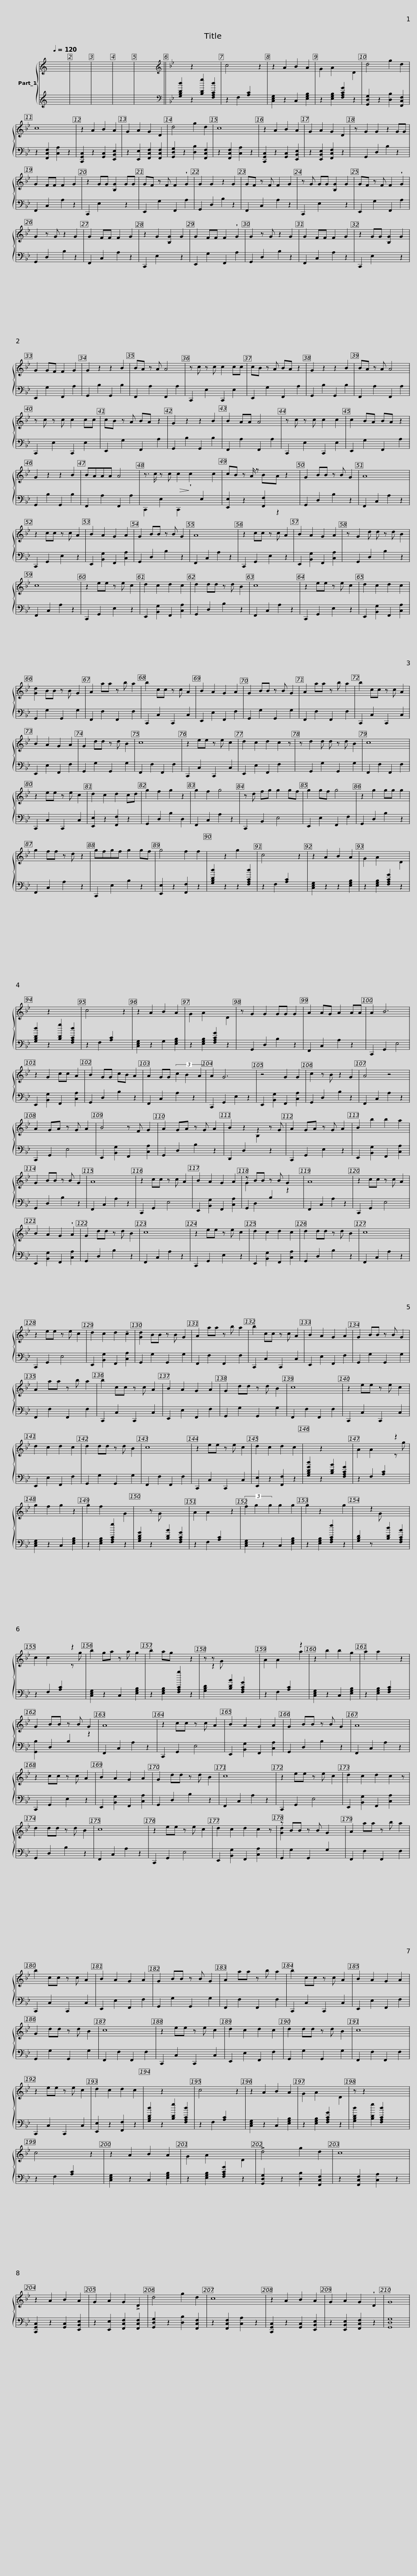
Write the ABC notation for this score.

X:1
%%score { ( 1 3 ) | ( 2 4 ) }
L:1/8
Q:1/4=120
M:none
I:linebreak $
K:C
V:1 treble
V:3 treble
V:2 treble
V:4 treble
V:1
 x8 | x8 | x8 | x8 | x8 ||$ %5
[K:Bb][K:treble][I:staff +1] [G,B,Dd]2[I:staff -1] z2[I:staff +1] [B,Dg]2 [F,A,Cd]2 |[I:staff -1] c4[I:staff +1] [A,C]2[I:staff -1] z2 | z2 A2 B2 A2 | G2 A2[I:staff +1] [F,A,CG]2[I:staff -1] D2 | d4 g2 d2 | %10
 c8 |$ z2 A2 B2 A2 | G2 A2 G2 D2 | d4 g2 d2 | c8 | %15
 z2 A2 B2 A2 | G2 A2 G2 D2 |$ z G2 G2 z2 GG | G2 FF F2 G2 | z2 GG [B,G]2 GG | %20
 GF z F F2 !wedge!G2 | G2 G2 z2 G2 |$ GF z F F2 G2 | z G GG [B,G]2 G2 | GF z F F2 !wedge!G2 | %25
 G2 z G z2 G2 | G2 FF F2 G2 |$ z2 G2 [B,G]2 G2 | G2 FF F2 !wedge!G2 | G2 z G z2 G2 | %30
 G2 FF F2 G2 | z2 GG [B,G]2 G2 |$ G2 GF F2 G2 | G2 z2 z2 B2 | BA z A A4 | %35
 z c z c c2 cc | cB z A BA z2 |$ G2 z2 z2 B2 | BA z A A4 | z c z c c2 cc | %40
 cB z A BA z2 | G2 z2 z2 B2 |$ B2 AA A4 | z c z c c2 c2 | c2 BA BA z2 | %45
 G2 z2 z2 B2 | BAAA A4 |$ z3/2 c/ z c!>(! c2!>)! !wedge!c2[I:staff +1] E,2[I:staff -1] c2 | cB z A/ z x7/2 | G2 BB z B G2 | %50
 A8 |$ z2 cc z c A2 | B2 A2 G2 A2 | G2 BB z B G2 | A8 | %55
 z2 cc z c A2 |$ B2 A2 G2 A2 | z G2 d d z d B2 | c8 | z2 ee z e c2 | %60
 d2 c2 d2 c2 |$ d2 dd z d B2 | c8 | z2 ee z e c2 | d2 c2 d2 c2 | %65
 [Gd]2 BB z B G2 |$ A2 aa z b a2 | b2 cc z c A2 | B2 A2 G2 A2 | G2 BB z B G2 | %70
 A2 aa z b a2 |$ b2 cc z c A2 | B2 A2 G2 A2 | G2 dd z d B2 | c8 | %75
 z2 ee z e c2 |$ d2 c2 d2 c2 z | z d2 d d z d B2 | c8 | z2 ee z e c2 | %80
 d2 c2 d2 cd |$ g2 f2 g2 z2 | g2 f2 g4 | z d fg g2 gf | g2 gf g4 | %85
 z2 g2 gg g2 |$ g2 ff z d z2 | gfgf g2 gf | g4 f2 f2 |[I:staff +1] [G,B,Dd]2[I:staff -1] z2 g2[I:staff +1] [F,A,Cd]2 | %90
[I:staff -1] c4[I:staff +1] [A,C]2[I:staff -1] z2 | z2 A2 B2 A2 |$ G2 A2[I:staff +1] [F,A,CG]2[I:staff -1] D2 |[I:staff +1] [G,B,Dd]2[I:staff -1] z2[I:staff +1] [B,Dg]2 [F,A,Cd]2 |[I:staff -1] c4[I:staff +1] [A,C]2[I:staff -1] z2 | %95
 z2 A2 B2 A2 | G2 A2[I:staff +1] [F,A,CG]2[I:staff -1] D2 | z G2 G2 GG G2 |$ A2 AG A2 AA | A2 B6 | %100
 z2 G2 cc A2 | B2 GG cB A2 | A2 GG (3c2 B2 A2 |$ A2 G6 | z4 G2 G2 | %105
 c2 z B z2 G2 | A4 z4 | A2 GA z G A2 |$ B4 z F G2 | A2 GA z G A2 | %110
 B2 z2 z2 z G | A2 GA z G A2 | B2 b2 b2 a2 |$ G2 BB z B G2 | A8 | %115
 z2 cc z c A2 | B2 A2 G2 A2 | z BB z B G2 x |$ A8 | z2 cc z c A2 | %120
 B2 A2 G2 !wedge!A2 | G2 dd z d B2 | c8 |$ z2 ee z e c2 | d2 c2 d2 c2 | %125
 d2 dd z d B2 | c8 | z2 ee z e c2 |$ d2 c2 d2 !tenuto!c2 | [Gd]2 BB z B G2 | %130
 A2 aa z b a2 | b2 cc z c A2 | B2 A2 G2 A2 |$ G2 BB z B G2 | A2 aa z b a2 | %135
 b2 cc z c A2 | B2 A2 G2 A2 | G2 dd z d B2 |$ c8 | z2 ee z e c2 | %140
 d2 c2 d2 c2 | d2 dd z d B2 | c8 |$ z2 ee z e c2 | d2 c2 d2 c2 | %145
[I:staff +1] [G,B,DGd]2[I:staff -1] z2[I:staff +1] [B,DB]2 [F,A,CG]2 |[I:staff -1] A2 A2[I:staff +1] [A,C]2[I:staff -1] z2 | g2 f2 g2 z2 | g2 f2[I:staff +1] [F,A,Cg]2[I:staff -1] G2 |$[I:staff +1] [G,B,DG]2[I:staff -1] z G[I:staff +1] [B,DB]2 [F,A,CG]2 | %150
[I:staff -1] A2 A2[I:staff +1] [A,C]2[I:staff -1] z2 | (3f2 g2 g2 g2 g2 | g2 z2[I:staff +1] [F,A,Cf]2[I:staff -1] g2 |[I:staff +1] [G,B,D]2[I:staff -1] z2[I:staff +1] [B,Dd]2 [F,A,CB]2 |$[I:staff -1] c2 c2[I:staff +1] [A,C]2[I:staff -1] z2 | %155
 b2 ga z a g2 | b2 ag[I:staff +1] [F,A,Cb]2[I:staff -1] z2 | z z G[I:staff +1] [B,DB]2 [F,A,CG]2[I:staff -1] x | A2 A2[I:staff +1] [A,C]2[I:staff -1] z2 |$ z2 b2 b2 g2 | %160
 a2 a2[I:staff +1] [F,A,C]2[I:staff -1] z2 | G2 BB z B G2 | A8 | z2 cc z c A2 |$ B2 A2 G2 A2 | %165
 G2 BB z B G2 | A8 | z2 cc z c A2 | B2 A2 G2 A2 |$ G2 dd z d B2 | %170
 c8 | z2 ee z e c2 | d2 c2 d2 c2 z | d2 dd z d B2 |$ c8 | %175
 z2 ee z e c2 | d2 c2 d2 c2 z | z BB z B G2 x | A2 aa z b a2 |$ b2 cc z c A2 | %180
 B2 A2 G2 A2 | G2 BB z B G2 | A2 aa z b a2 | b2 cc z c A2 |$ B2 A2 G2 A2 | %185
 G2 dd z d B2 | c8 | z2 ee z e c2 | d2 c2 d2 c2 |$ d2 dd z d B2 | %190
 c8 | z2 ee z e c2 | d2 c2 d2 c2 |[I:staff +1] [G,B,Dd]2[I:staff -1] z2[I:staff +1] [B,Dg]2 [F,A,Cd]2 |[I:staff -1] c4[I:staff +1] [A,C]2[I:staff -1] z2 |$ %195
 z2 A2 B2 A2 | G2 A2[I:staff +1] [F,A,CG]2[I:staff -1] D2 | z z2[I:staff +1] [F,A,Cd]2[I:staff -1] x3 | c4[I:staff +1] [A,C]2[I:staff -1] z2 | z2 A2 B2 A2 | %200
 G2 A2[I:staff +1] [F,A,CG]2[I:staff -1] D2 |$ !>!d4 g2 d2 | c8 | z2 A2 B2 A2 | G2 A2 G2 !>!D2 | %205
 d4 g2 d2 | c8 |$ z2 A2 B2 A2 | G2 A2 G2 !wedge!D2 | G8 | %210
V:2
 x8 | x8 | x8 | x8 | x8 ||$ %5
[K:Bb][K:bass] x2 z2 x4 | z2 F,2 x4 | [C,E,G,]2 z2 C,2 [E,G,B,]2 | z2 [E,G,B,]2 x2 z2 | [G,,D,G,]2 z2 [D,B,]2 [F,,C,F,]2 | %10
 z2 [F,,C,F,]2 [C,A,]2 z2 |$ [C,,G,,C,]2 z2 [G,,C,]2 [E,,B,,E,]2 | z2 [E,,E,]2 [F,,C,F,]2 [F,,C,F,]2 | [G,,D,G,]2 z2 [D,B,]2 [F,,C,F,]2 | z2 [F,,C,F,]2 [C,A,]2 z2 | %15
 [C,,G,,C,]2 z2 [G,,C,]2 [E,,B,,E,]2 | z2 [E,,B,,E,]2 [F,,C,F,]2 z2 |$ x G,,2 D,2 B,2 z2 | F,,2 C,2 A,2 z2 | C,,2 E,2 x2 z2 | %20
 E,,2 G,2 F,,2 A,2 | G,,2 D,2 B,2 z2 |$ F,,2 C,2 A,2 z2 | C,,2 E,2 x2 z2 | E,,2 G,2 F,,2 A,2 | %25
 G,,2 D,2 B,2 z2 | F,,2 C,2 A,2 z2 |$ C,,2 E,2 x2 z2 | E,,2 G,2 F,,2 A,2 | G,,2 D,2 B,2 z2 | %30
 F,,2 C,2 A,2 z2 | C,,2 E,2 x2 z2 |$ E,,2 G,2 F,,2 A,2 | G,,2 B,2 G,,2 B,2 | F,,2 A,2 F,,2 A,2 | %35
 C,,2 E,2 C,,2 E,2 | E,,2 G,2 F,,2 A,2 |$ G,,2 B,2 G,,2 B,2 | F,,2 A,2 F,,2 A,2 | C,,2 E,2 C,,2 E,2 | %40
 E,,2 G,2 F,,2 A,2 | G,,2 B,2 G,,2 B,2 |$ F,,2 A,2 F,,2 A,2 | C,,2 E,2 C,,2 E,2 | E,,2 G,2 F,,2 A,2 | %45
 G,,2 B,2 G,,2 B,2 | F,,2 A,2 F,,2 A,2 |$ C,,2 E,2 C,,2 x6 | [E,,E,]2 z2 [F,,F,]2 x2 | G,,2 D,2 B,2 z2 | %50
 F,,2 C,2 A,2 z2 |$ C,,2 G,,2 E,2 z2 | E,,2 [B,,G,]2 F,,2 [C,A,]2 | G,,2 D,2 B,2 z2 | F,,2 C,2 A,2 z2 | %55
 C,,2 G,,2 E,2 z2 |$ E,,2 [B,,G,]2 F,,2 [C,A,]2 | x G,,2 D,2 B,2 z2 | F,,2 C,2 A,2 z2 | C,,2 G,,2 E,2 z2 | %60
 E,,2 [B,,G,]2 F,,2 [C,A,]2 |$ G,,2 D,2 B,2 z2 | F,,2 C,2 A,2 z2 | C,,2 G,,2 E,2 z2 | E,,2 [B,,G,]2 F,,2 [C,A,]2 | %65
 G,,2 G,2 G,,2 G,2 |$ F,,2 F,2 F,,2 F,2 | C,,2 C,2 C,,2 C,2 | E,,2 E,2 F,,2 F,2 | G,,2 G,2 G,,2 G,2 | %70
 F,,2 F,2 F,,2 F,2 |$ C,,2 C,2 C,,2 C,2 | E,,2 E,2 F,,2 F,2 | G,,2 G,2 G,,2 G,2 | F,,2 F,2 F,,2 F,2 | %75
 C,,2 C,2 C,,2 C,2 |$ E,,2 E,2 F,,2 F,2 x | x G,,2 G,2 G,,2 G,2 | F,,2 F,2 F,,2 F,2 | C,,2 C,2 C,,2 C,2 | %80
 [E,,E,]2 z2 [F,,F,]2 z2 |$ G,,2 D,2 B,2 D,2 | F,,2 C,2 A,2 z2 | C,,2 B,,2 E,4 | E,,2 E,2 F,,2 F,2 | %85
 G,,2 D,2 B,2 z2 |$ F,,2 C,2 A,2 z2 | C,,2 E,2 B,2 z2 | [E,,E,]2 z2 [F,,F,]2 z2 | x2 z2 z2 x2 | %90
 z2 F,2 x4 | [C,E,G,]2 z2 z2 [E,G,B,]2 |$ z2 [E,G,B,]2 x2 z2 | x2 z2 x4 | z2 F,2 x4 | %95
 [C,E,G,]2 z2 G,2 [E,G,B,]2 | z2 [E,G,B,]2 x2 z2 | x G,,2 D,2 B,2 z2 |$ F,,2 C,2 A,2 z2 | C,,2 G,,2 E,4 | %100
 E,,2 [B,,G,]2 F,,2 [C,A,]2 | G,,2 D,2 B,2 z2 | F,,2 C,2 A,2 z2 |$ C,,2 G,,2 E,2 z2 | E,,2 [B,,G,]2 F,,2 [C,A,]2 | %105
 G,,2 D,2 B,2 z2 | F,,2 C,2 A,2 z2 | C,,2 G,,2 E,4 |$ E,,2 [B,,G,]2 F,,2 [C,A,]2 | G,,2 D,2 B,2 z2 | %110
 D,,2 D,2 x2 z2 | C,,2 G,,2 E,2 z2 | E,,2 [B,,G,]2 F,,2 [C,A,]2 |$ G,,2 D,2 B,2 z2 | F,,2 C,2 A,2 z2 | %115
 C,,2 G,,2 E,4 | E,,2 [B,,G,]2 F,,2 [C,A,]2 |[I:staff -1] G2[I:staff +1] x6 |$ F,,2 C,2 A,2 z2 | C,,2 G,,2 E,4 | %120
 E,,2 [B,,G,]2 F,,2 [C,A,]2 | G,,2 D,2 B,2 z2 | F,,2 C,2 A,2 z2 |$ C,,2 G,,2 E,2 z2 | E,,2 [B,,G,]2 F,,2 [C,A,]2 | %125
 G,,2 D,2 B,2 z2 | F,,2 C,2 A,2 z2 | C,,2 G,,2 E,4 |$ E,,2 [B,,G,]2 F,,2 [C,A,]2 | G,,2 G,2 G,,2 G,2 | %130
 F,,2 F,2 F,,2 F,2 | C,,2 C,2 C,,2 C,2 | E,,2 E,2 F,,2 F,2 |$ G,,2 G,2 G,,2 G,2 | F,,2 F,2 F,,2 F,2 | %135
 C,,2 C,2 C,,2 C,2 | E,,2 E,2 F,,2 F,2 | G,,2 G,2 G,,2 G,2 |$ F,,2 F,2 F,,2 F,2 | C,,2 C,2 C,,2 C,2 | %140
 E,,2 E,2 F,,2 F,2 | G,,2 G,2 G,,2 G,2 | F,,2 F,2 F,,2 F,2 |$ C,,2 C,2 C,,2 C,2 | [E,,E,]2 z2 [F,,F,]2 z2 | %145
 x2 z2 x4 | z2 F,2 x3[I:staff -1] g |[I:staff +1] [C,E,G,]2 z2 C,2 [E,G,B,]2 | z2 [E,G,B,]2 x2 z2 |$ x2 z2 x4 | %150
 z2 F,2 x4 | [C,E,G,]2 z2 C,2 [E,G,B,]2 | z2 [E,G,B,]2 x2 z2 | x2 z[I:staff -1] G[I:staff +1] x4 |$ z2 F,2 x3[I:staff -1] g | %155
[I:staff +1] [C,E,G,]2 z2 C,2 [E,G,B,]2 | z2 [E,G,B,]2 x2 z2 | [G,B,D]2 x6 | z2 F,2 x4 |$ [C,E,G,]2 z2 C,2 [E,G,B,]2 | %160
 z2 [E,G,B,]2 x4 | [G,,B,]2 x6 | F,,2 C,2 A,2 z2 | C,,2 G,,2 E,4 |$ E,,2 [B,,G,]2 F,,2 [C,A,]2 | %165
 G,,2 D,2 B,2 z2 | F,,2 C,2 A,2 z2 | C,,2 G,,2 E,2 z2 | E,,2 [B,,G,]2 F,,2 [C,A,]2 |$ G,,2 D,2 B,2 z2 | %170
 F,,2 C,2 A,2 z2 | C,,2 G,,2 E,4 | E,,2 [B,,G,]2 F,,2 [C,A,]2 x | G,,2 D,2 B,2 z2 |$ F,,2 C,2 A,2 z2 | %175
 C,,2 G,,2 E,4 | E,,2 [B,,G,]2 F,,2 [C,A,]2 x |[I:staff -1] [Gd]2[I:staff +1] x6 | F,,2 F,2 F,,2 F,2 |$ C,,2 C,2 C,,2 C,2 | %180
 E,,2 E,2 F,,2 F,2 | G,,2 G,2 G,,2 G,2 | F,,2 F,2 F,,2 F,2 | C,,2 C,2 C,,2 C,2 |$ E,,2 E,2 F,,2 F,2 | %185
 G,,2 G,2 G,,2 G,2 | F,,2 F,2 F,,2 F,2 | C,,2 C,2 C,,2 C,2 | E,,2 E,2 F,,2 F,2 |$ G,,2 G,2 G,,2 G,2 | %190
 F,,2 F,2 F,,2 F,2 | C,,2 C,2 C,,2 C,2 | [E,,E,]2 z2 [F,,F,]2 z2 | x2 z2 x4 | z2 F,2 x4 |$ %195
 [C,E,G,]2 z2 C,2 [E,G,B,]2 | z2 [E,G,B,]2 x2 z2 | [G,B,Dd]2 [B,Dg]2 x4 | z2 F,2 x4 | [C,E,G,]2 z2 C,2 [E,G,B,]2 | %200
 z2 [E,G,B,]2 x2 z2 |$ [G,,D,G,]2 z2 [D,B,]2 [F,,C,F,]2 | z2 [F,,C,F,]2 [C,A,]2 z2 | [C,,G,,C,]2 z2 [G,,C,]2 [E,,B,,E,]2 | z2 [E,,E,]2 [F,,C,F,]2 [F,,C,F,]2 | %205
 [G,,D,G,]2 z2 [D,B,]2 [F,,C,F,]2 | z2 [F,,C,F,]2 [C,A,]2 z2 |$ [C,,G,,C,]2 z2 [G,,C,]2 [E,,B,,E,]2 | z2 [E,,B,,E,]2 [F,,C,F,]2 z2 | G,8 | %210
V:3
 x8 | x8 | x8 | x8 | x8 ||$ %5
[K:Bb][K:treble] x8 | x6 z2 | x8 | x8 | x8 | %10
 x8 |$ x8 | x8 | x8 | x8 | %15
 x8 | x8 |$ x9 | x8 | x8 | %20
 x8 | x8 |$ x8 | x8 | x8 | %25
 x8 | x8 |$ x8 | x8 | x8 | %30
 x8 | x8 |$ x8 | x8 | x8 | %35
 x8 | x8 |$ x8 | x8 | x8 | %40
 x8 | x8 |$ x8 | x8 | x8 | %45
 x8 | x8 |$ x12 | x4 BA z2 | x8 | %50
 x8 |$ x8 | x8 | x8 | x8 | %55
 x8 |$ x8 | x9 | x8 | x8 | %60
 x8 |$ x8 | x8 | x8 | x8 | %65
 x8 |$ x8 | x8 | x8 | x8 | %70
 x8 |$ x8 | x8 | x8 | x8 | %75
 x8 |$ x9 | x9 | x8 | x8 | %80
 x8 |$ x8 | x8 | x8 | x8 | %85
 x8 |$ x8 | x8 | x8 | x8 | %90
 x6 z2 | x8 |$ x8 | x8 | x6 z2 | %95
 x8 | x8 | x9 |$ x8 | x8 | %100
 x8 | x8 | x8 |$ x8 | x8 | %105
 x8 | x8 | x8 |$ x8 | x8 | %110
 x4 B,2 x2 | x8 | x8 |$ x8 | x8 | %115
 x8 | x8 |[I:staff +1] G,,2 x B,2[I:staff -1] z2 x |$ x8 | x8 | %120
 x8 | x8 | x8 |$ x8 | x8 | %125
 x8 | x8 | x8 |$ x8 | x8 | %130
 x8 | x8 | x8 |$ x8 | x8 | %135
 x8 | x8 | x8 |$ x8 | x8 | %140
 x8 | x8 | x8 |$ x8 | x8 | %145
 x8 | x6 z x | x8 | x8 |$ x8 | %150
 x6 z2 | x8 | x8 | x8 |$ x6 z x | %155
 x8 | x8 | x z2 x5 | x6 a2 |$ x8 | %160
 x6 z2 | x2[I:staff +1] D,2 B,2[I:staff -1] z2 | x8 | x8 |$ x8 | %165
 x8 | x8 | x8 | x8 |$ x8 | %170
 x8 | x8 | x9 | x8 |$ x8 | %175
 x8 | x9 |[I:staff +1] G,,2 x G,,2 G,2 x | x8 |$ x8 | %180
 x8 | x8 | x8 | x8 |$ x8 | %185
 x8 | x8 | x8 | x8 |$ x8 | %190
 x8 | x8 | x8 | x8 | x6[I:staff -1] z2 |$ %195
 x8 | x8 | x z2 x5 | x6 z2 | x8 | %200
 x8 |$ x8 | x8 | x8 | x8 | %205
 x8 | x8 |$ x8 | x8 |[I:staff +1] D,8 | %210
V:4
 x8 | x8 | x8 | x8 | x8 ||$ %5
[K:Bb][K:bass] x8 | x8 | x8 | x8 | x8 | %10
 x8 |$ x8 | x8 | x8 | x8 | %15
 x8 | x8 |$ x9 | x8 | x8 | %20
 x8 | x8 |$ x8 | x8 | x8 | %25
 x8 | x8 |$ x8 | x8 | x8 | %30
 x8 | x8 |$ x8 | x8 | x8 | %35
 x8 | x8 |$ x8 | x8 | x8 | %40
 x8 | x8 |$ x8 | x8 | x8 | %45
 x8 | x8 |$ x12 | x5 z2 x | x8 | %50
 x8 |$ x8 | x8 | x8 | x8 | %55
 x8 |$ x8 | x9 | x8 | x8 | %60
 x8 |$ x8 | x8 | x8 | x8 | %65
 x8 |$ x8 | x8 | x8 | x8 | %70
 x8 |$ x8 | x8 | x8 | x8 | %75
 x8 |$ x9 | x9 | x8 | x8 | %80
 x8 |$ x8 | x8 | x8 | x8 | %85
 x8 |$ x8 | x8 | x8 | x8 | %90
 x8 | x8 |$ x8 | x8 | x8 | %95
 x8 | x8 | x9 |$ x8 | x8 | %100
 x8 | x8 | x8 |$ x8 | x8 | %105
 x8 | x8 | x8 |$ x8 | x8 | %110
 x8 | x8 | x8 |$ x8 | x8 | %115
 x8 | x8 | x D,2 x5 |$ x8 | x8 | %120
 x8 | x8 | x8 |$ x8 | x8 | %125
 x8 | x8 | x8 |$ x8 | x8 | %130
 x8 | x8 | x8 |$ x8 | x8 | %135
 x8 | x8 | x8 |$ x8 | x8 | %140
 x8 | x8 | x8 |$ x8 | x8 | %145
 x8 | x8 | x8 | x8 |$ x8 | %150
 x8 | x8 | x8 | x8 |$ x8 | %155
 x8 | x8 | x8 | x8 |$ x8 | %160
 x8 | x8 | x8 | x8 |$ x8 | %165
 x8 | x8 | x8 | x8 |$ x8 | %170
 x8 | x8 | x9 | x8 |$ x8 | %175
 x8 | x9 | x G,2 x5 | x8 |$ x8 | %180
 x8 | x8 | x8 | x8 |$ x8 | %185
 x8 | x8 | x8 | x8 |$ x8 | %190
 x8 | x8 | x8 | x8 | x8 |$ %195
 x8 | x8 | x8 | x8 | x8 | %200
 x8 |$ x8 | x8 | x8 | x8 | %205
 x8 | x8 |$ x8 | x8 | G,,8 | %210
